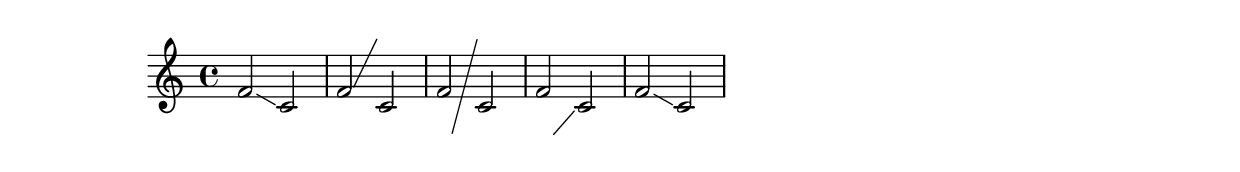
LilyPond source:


\header
{
  texidoc = "nested properties may also be reverted. This uses
Scheme list syntax."

}

\version "2.14.0"

\relative c' {
  f2 \glissando c
  \override Glissando #'bound-details #'right #'Y = #4
  f2 \glissando c |
  \override Glissando #'bound-details #'left #'Y = #-6
  f2 \glissando c
  \revert Glissando #'(bound-details right Y)
  f2 \glissando c
  \revert Glissando #'(bound-details left Y)
  f2 \glissando c
}


\paper {
  ragged-right = ##t
}
